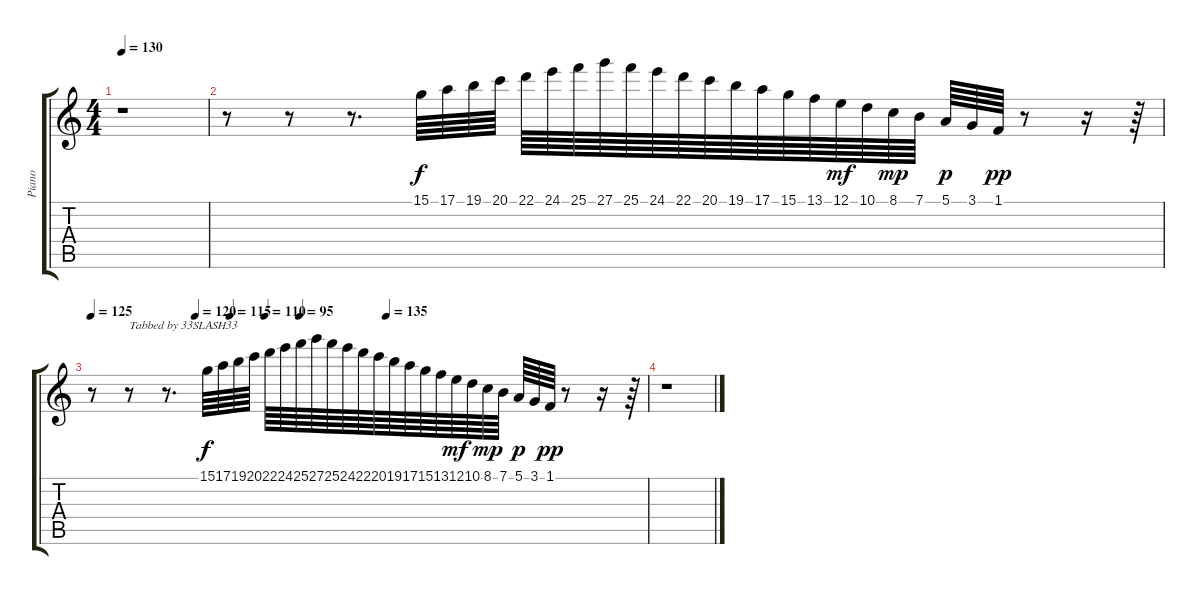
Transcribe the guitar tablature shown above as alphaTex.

\track ("Piano" "Piano") {instrument acousticgrandpiano}
\staff {score tabs}
\tuning (E4 B3 G3 D3 A2 E2) {hide}
\ts (4 4)
\tempo 130
\clef g2
\ks c
r.1{dy pp} |
r.8 r.8 r.8{d} 15.1.64{dy f} 17.1.64 19.1.64 20.1.64 22.1.64 24.1.64 25.1.64 27.1.64 25.1.64 24.1.64 22.1.64 20.1.64 19.1.64 17.1.64 15.1.64 13.1.64 12.1.64{dy mf} 10.1.64 8.1.64{dy mp} 7.1.64 5.1.64{dy p} 3.1.64 1.1.64{dy pp} r.8 r.16 r.64 |
\tempo 125
\tempo (120 0.1875)
\tempo (115 0.25)
\tempo (110 0.3125)
\tempo (95 0.375)
\tempo (135 0.53125)
r.8 r.8{txt "Tabbed by 33SLASH33"} r.8{d} 15.1.64{dy f} 17.1.64 19.1.64 20.1.64 22.1.64 24.1.64 25.1.64 27.1.64 25.1.64 24.1.64 22.1.64 20.1.64 19.1.64 17.1.64 15.1.64 13.1.64 12.1.64{dy mf} 10.1.64 8.1.64{dy mp} 7.1.64 5.1.64{dy p} 3.1.64 1.1.64{dy pp} r.8 r.16 r.64 |
r.1
